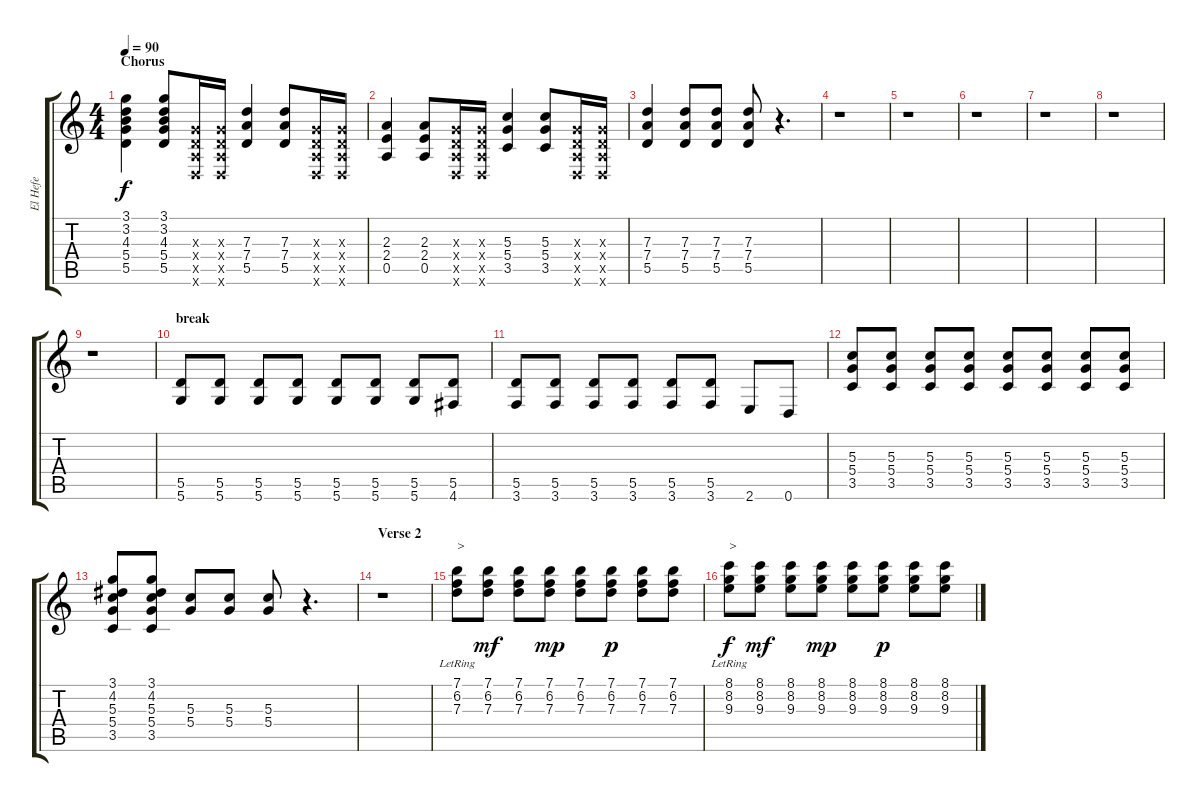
\track ("El Hefe" "El Hefe") {instrument overdrivenguitar}
\staff {score tabs}
\tuning (E4 B3 G3 D3 A2 D2) {hide}
\ts (4 4)
\section ("" "Chorus")
\tempo 90
\clef g2
\ks c
(3.1 3.2 4.3 5.4 5.5).4{dy f instrument overdrivenguitar} (3.1 3.2 4.3 5.4 5.5).8 (0.3{x} 0.4{x} 0.5{x} 0.6{x}).16 (0.3{x} 0.4{x} 0.5{x} 0.6{x}).16 (7.3 7.4 5.5).4 (7.3 7.4 5.5).8 (0.3{x} 0.4{x} 0.5{x} 0.6{x}).16 (0.3{x} 0.4{x} 0.5{x} 0.6{x}).16 |
(2.3 2.4 0.5).4 (2.3 2.4 0.5).8 (0.3{x} 0.4{x} 0.5{x} 0.6{x}).16 (0.3{x} 0.4{x} 0.5{x} 0.6{x}).16 (5.3 5.4 3.5).4 (5.3 5.4 3.5).8 (0.3{x} 0.4{x} 0.5{x} 0.6{x}).16 (0.3{x} 0.4{x} 0.5{x} 0.6{x}).16 |
(7.3 7.4 5.5).4 (7.3 7.4 5.5).8 (7.3 7.4 5.5).8 (7.3 7.4 5.5).8 r.4{d} |
r.1 |
r.1 |
r.1 |
r.1 |
r.1 |
r.1 |
\section ("" "break")
(5.5 5.6).8 (5.5 5.6).8 (5.5 5.6).8 (5.5 5.6).8 (5.5 5.6).8 (5.5 5.6).8 (5.5 5.6).8 (5.5 4.6).8 |
(5.5 3.6).8 (5.5 3.6).8 (5.5 3.6).8 (5.5 3.6).8 (5.5 3.6).8 (5.5 3.6).8 2.6.8 0.6.8 |
(5.3 5.4 3.5).8 (5.3 5.4 3.5).8 (5.3 5.4 3.5).8 (5.3 5.4 3.5).8 (5.3 5.4 3.5).8 (5.3 5.4 3.5).8 (5.3 5.4 3.5).8 (5.3 5.4 3.5).8 |
(3.1 4.2 5.3 5.4 3.5).8 (3.1 4.2 5.3 5.4 3.5).8 (5.3 5.4).8 (5.3 5.4).8 (5.3 5.4).8 r.4{d} |
\section ("" "Verse 2")
r.1 |
(7.1{lr} 6.2{lr} 7.3{lr}).8{txt ">" instrument electricguitarclean} (7.1 6.2 7.3).8{dy mf} (7.1 6.2 7.3).8 (7.1 6.2 7.3).8{dy mp} (7.1 6.2 7.3).8 (7.1 6.2 7.3).8{dy p} (7.1 6.2 7.3).8 (7.1 6.2 7.3).8 |
(8.1{lr} 8.2{lr} 9.3{lr}).8{txt ">" dy f instrument electricguitarclean} (8.1 8.2 9.3).8{dy mf} (8.1 8.2 9.3).8 (8.1 8.2 9.3).8{dy mp} (8.1 8.2 9.3).8 (8.1 8.2 9.3).8{dy p} (8.1 8.2 9.3).8 (8.1 8.2 9.3).8
